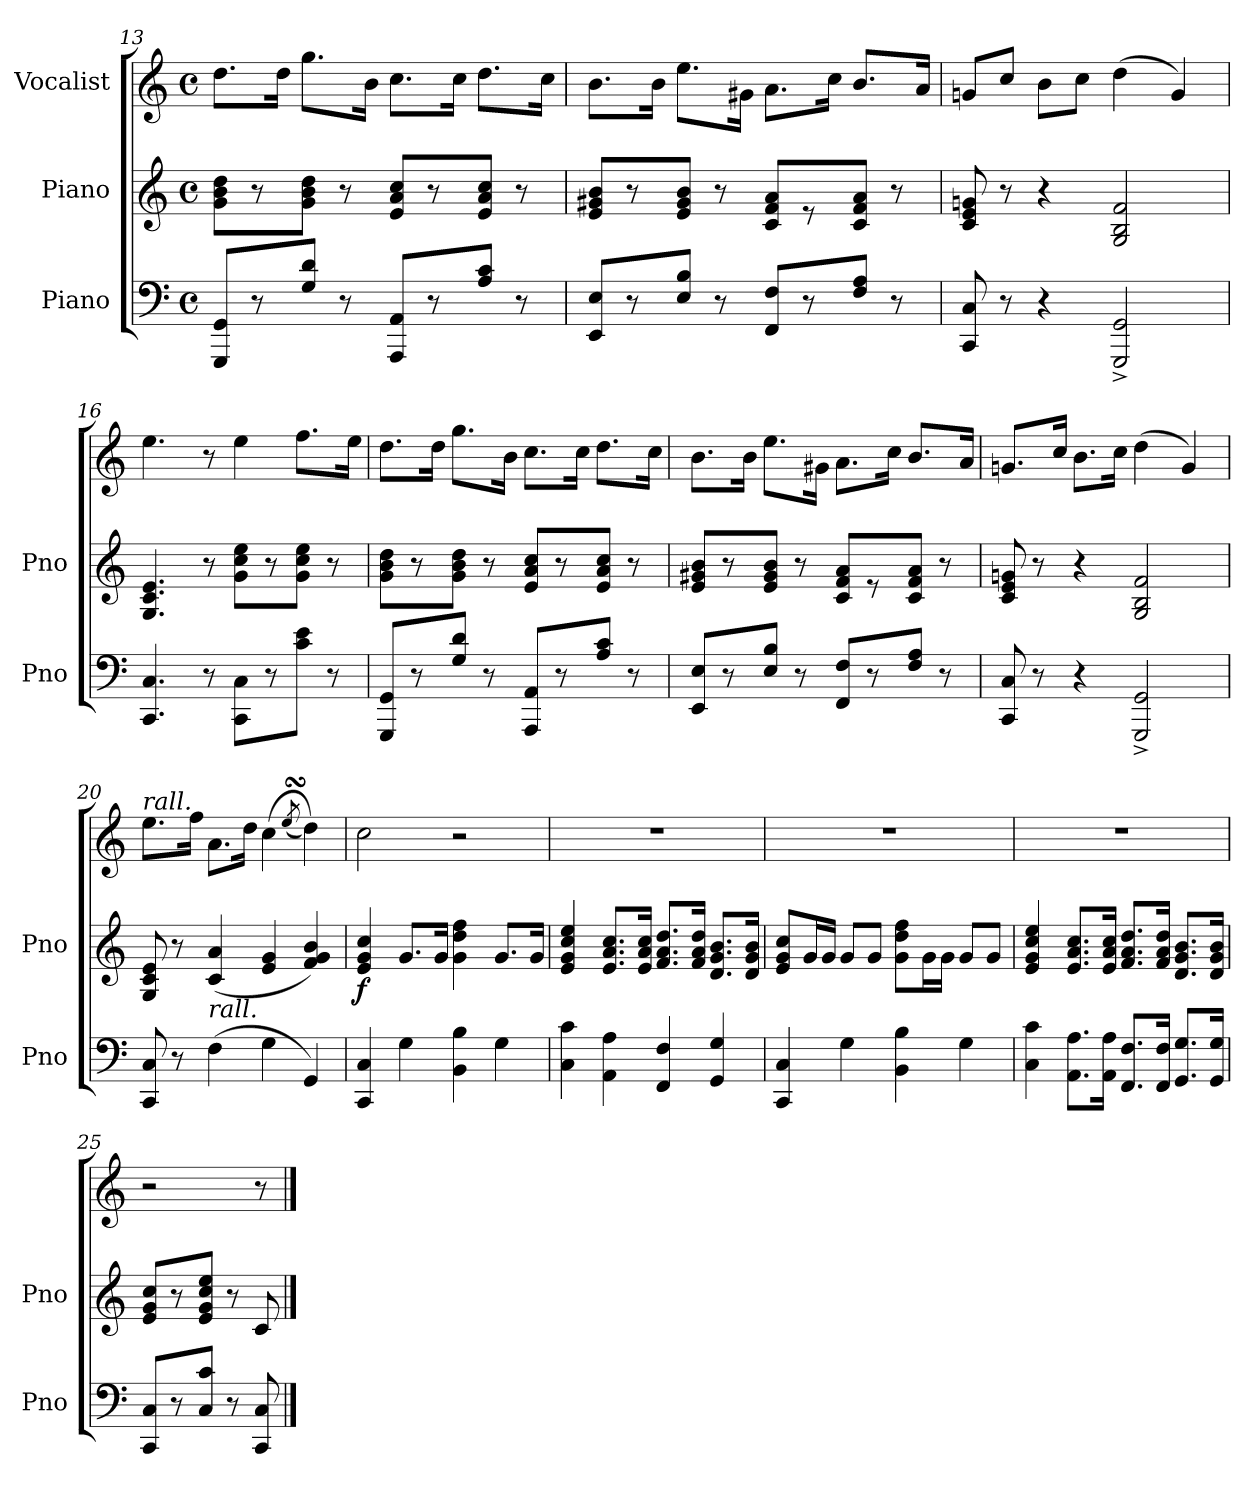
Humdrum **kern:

**kern	**kern	**dynam	**kern
*part3	*part2	*part2	*part1
*staff3	*staff2	*staff2	*staff1
*I"Piano	*I"Piano	*	*I"Vocalist
*I'Pno	*I'Pno	*	*
*clefF4	*clefG2	*	*clefG2
*k[]	*k[]	*	*k[]
*C:	*C:	*	*C:
*M4/4	*M4/4	*	*M4/4
*met(c)	*met(c)	*	*met(c)
=13	=13	=13	=13
8GGG 8GGL	8g 8b 8ddL	.	8.dd\L
8r	8r	.	.
.	.	.	16dd\Jk
8G 8dJ	8g 8b 8ddJ	.	8.gg\L
8r	8r	.	.
.	.	.	16b\Jk
8AAA 8AAL	8e 8a 8ccL	.	8.cc\L
8r	8r	.	.
.	.	.	16cc\Jk
8A 8cJ	8e 8a 8ccJ	.	8.dd\L
8r	8r	.	.
.	.	.	16cc\Jk
=14	=14	=14	=14
8EE 8EL	8e 8g#X 8bL	.	8.b\L
8r	8r	.	.
.	.	.	16b\Jk
8E 8BJ	8e 8g# 8bJ	.	8.ee\L
8r	8r	.	.
.	.	.	16g#X\Jk
8FF 8FL	8c 8f 8aL	.	8.a\L
8r	8r	.	.
.	.	.	16cc\Jk
8F 8AJ	8c 8f 8aJ	.	8.b/L
8r	8r	.	.
.	.	.	16a/Jk
=15	=15	=15	=15
8CC 8C	8c 8e 8gn	.	8gn/L
8r	8r	.	8cc/J
4r	4r	.	8b\L
.	.	.	8cc\J
2GGG^> 2GG^>	2G 2B 2f	.	(4dd
.	.	.	4g)
=16	=16	=16	=16
4.CC 4.C	4.G 4.c 4.e	.	4.ee
8r	8r	.	8r
8CC 8CL	8g 8cc 8eeL	.	4ee
8r	8r	.	.
8c 8eJ	8g 8cc 8eeJ	.	8.ff\L
8r	8r	.	.
.	.	.	16ee\Jk
=17	=17	=17	=17
8GGG 8GGL	8g 8b 8ddL	.	8.dd\L
8r	8r	.	.
.	.	.	16dd\Jk
8G 8dJ	8g 8b 8ddJ	.	8.gg\L
8r	8r	.	.
.	.	.	16b\Jk
8AAA 8AAL	8e 8a 8ccL	.	8.cc\L
8r	8r	.	.
.	.	.	16cc\Jk
8A 8cJ	8e 8a 8ccJ	.	8.dd\L
8r	8r	.	.
.	.	.	16cc\Jk
=18	=18	=18	=18
8EE 8EL	8e 8g#X 8bL	.	8.b\L
8r	8r	.	.
.	.	.	16b\Jk
8E 8BJ	8e 8g# 8bJ	.	8.ee\L
8r	8r	.	.
.	.	.	16g#X\Jk
8FF 8FL	8c 8f 8aL	.	8.a\L
8r	8r	.	.
.	.	.	16cc\Jk
8F 8AJ	8c 8f 8aJ	.	8.b/L
8r	8r	.	.
.	.	.	16a/Jk
=19	=19	=19	=19
8CC 8C	8c 8e 8gn	.	8.gn/L
8r	8r	.	.
.	.	.	16cc/Jk
4r	4r	.	8.b\L
.	.	.	16cc\Jk
2GGG^> 2GG^>	2G 2B 2f	.	(4dd
.	.	.	4g)
=20	=20	=20	=20
!	!	!	!LO:TX:a:i:t=rall.
8CC 8C	8G 8c 8e	.	8.ee\L
8r	8r	.	.
.	.	.	16ff\Jk
!	!LO:TX:b:i:t=rall.	!	!
(4F	(4c 4a	.	8.a\L
.	.	.	16dd\Jk
4G	4e 4g	.	(4cc
.	.	.	(<8qeeSsS
4GG)	4f 4g 4b)	.	4dd))
=21	=21	=21	=21
4CC 4C	4e 4g 4cc	f	2cc
4G	8.gL	.	.
.	16gJk	.	.
4BB 4B	4g 4dd 4ff	.	2r
4G	8.gL	.	.
.	16gJk	.	.
=22	=22	=22	=22
4C 4c	4e 4g 4cc 4ee	.	1r
4AA 4A	8.e 8.a 8.ccL	.	.
.	16e 16a 16ccJk	.	.
4FF 4F	8.f 8.a 8.ddL	.	.
.	16f 16a 16ddJk	.	.
4GG 4G	8.d 8.g 8.bL	.	.
.	16d 16g 16bJk	.	.
=23	=23	=23	=23
4CC 4C	8e 8g 8ccL	.	1r
.	16gL	.	.
.	16gJJ	.	.
4G	8gL	.	.
.	8gJ	.	.
4BB 4B	8g 8dd 8ffL	.	.
.	16gL	.	.
.	16gJJ	.	.
4G	8gL	.	.
.	8gJ	.	.
=24	=24	=24	=24
4C 4c	4e 4g 4cc 4ee	.	1r
8.AA 8.AL	8.e 8.a 8.ccL	.	.
16AA 16AJk	16e 16a 16ccJk	.	.
8.FF 8.FL	8.f 8.a 8.ddL	.	.
16FF 16FJk	16f 16a 16ddJk	.	.
8.GG 8.GL	8.d 8.g 8.bL	.	.
16GG 16GJk	16d 16g 16bJk	.	.
=25	=25	=25	=25
8CC 8CL	8e 8g 8ccL	.	2r
8r	8r	.	.
8C 8cJ	8e 8g 8cc 8eeJ	.	.
8r	8r	.	.
8CC 8C	8c	.	8r
==	==	==	==
*-	*-	*-	*-
